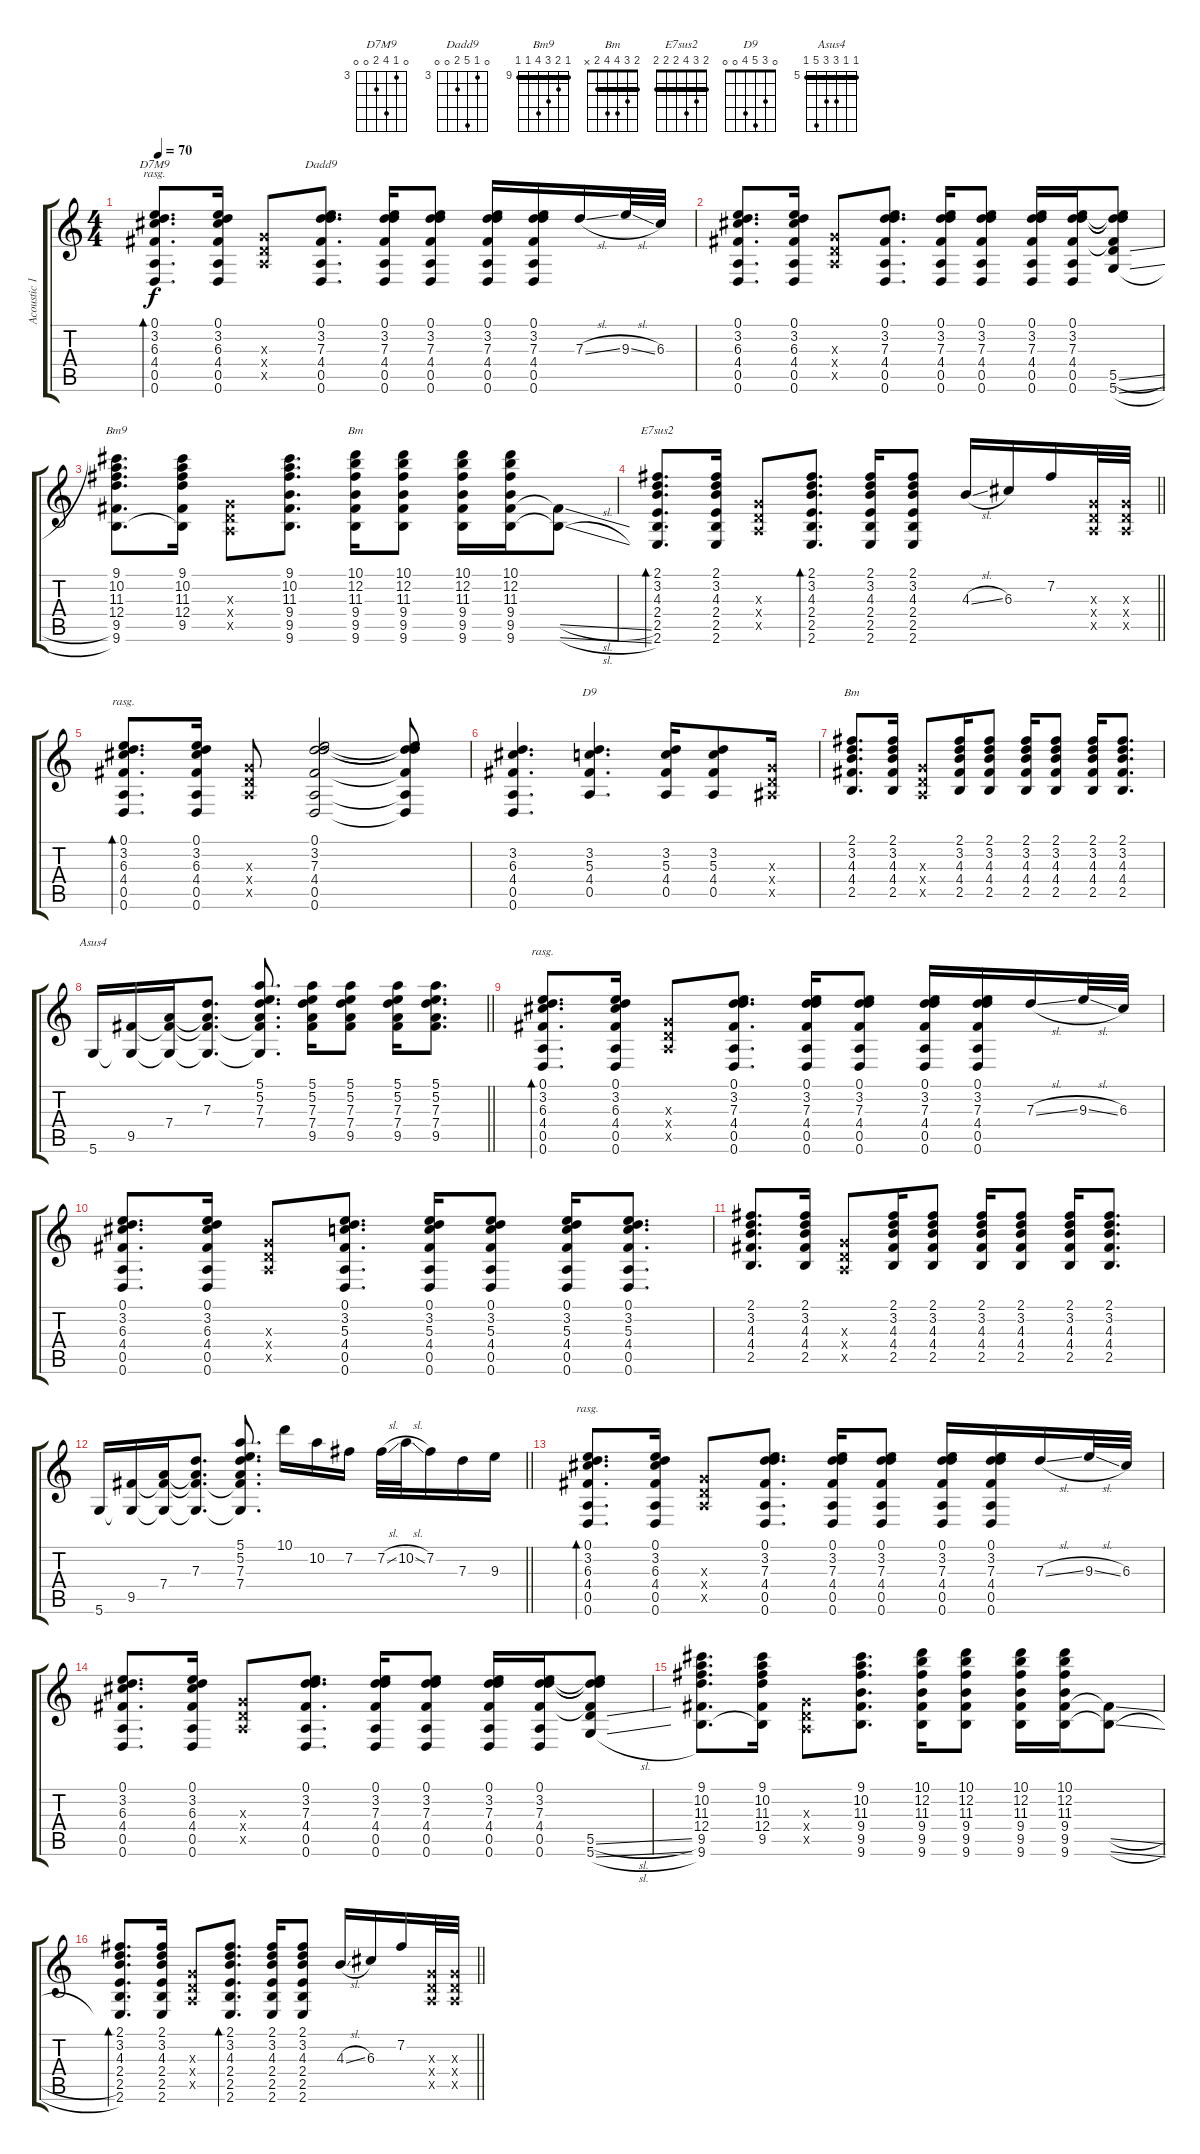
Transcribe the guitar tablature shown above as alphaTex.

\track ("Acoustic 1" "Acoustic 1") {instrument acousticguitarsteel}
\staff {score tabs}
\tuning (E4 B3 G3 D3 A2 D2) {hide}
\chord ("D7M9" 0 3 6 4 0 0) {firstfret 3}
\chord ("Dadd9" 0 3 7 4 0 0) {firstfret 3}
\chord ("Bm9" 9 10 11 12 9 9) {firstfret 9 barre 9}
\chord ("Bm" 10 12 11 9 9 9) {firstfret 9 barre 9}
\chord ("E7sus2" 2 3 4 2 2 2) {barre 2}
\chord ("D9" 0 3 5 4 0 0)
\chord ("Bm" 2 3 4 4 2 x) {barre 2}
\chord ("Asus4" 5 5 7 7 9 5) {firstfret 5 barre 5}
\ts (4 4)
\tempo 70
\clef g2
\ks c
(0.1 3.2 6.3 4.4 0.5 0.6).8{d bd 60 ch "D7M9" rasg ii dy f} (0.1 3.2 6.3 4.4 0.5 0.6).16 (0.3{x} 0.4{x} 0.5{x}).8 (0.1 3.2 7.3 4.4 0.5 0.6).8{d ch "Dadd9"} (0.1 3.2 7.3 4.4 0.5 0.6).16 (0.1 3.2 7.3 4.4 0.5 0.6).8 (0.1 3.2 7.3 4.4 0.5 0.6).16 (0.1 3.2 7.3 4.4 0.5 0.6).16 7.3{sl}.16 9.3{sl}.32 6.3.32 |
(0.1 3.2 6.3 4.4 0.5 0.6).8{d} (0.1 3.2 6.3 4.4 0.5 0.6).16 (0.3{x} 0.4{x} 0.5{x}).8 (0.1 3.2 7.3 4.4 0.5 0.6).8{d} (0.1 3.2 7.3 4.4 0.5 0.6).16 (0.1 3.2 7.3 4.4 0.5 0.6).8 (0.1 3.2 7.3 4.4 0.5 0.6).16 (0.1 3.2 7.3 4.4 0.5 0.6).16 (0.1{t} 3.2{t} 7.3{t} 4.4{t} 5.5{sl} 5.6{sl}).8 |
(9.1 10.2 11.3 12.4 9.5 9.6).8{d ch "Bm9"} (9.1 10.2 11.3 12.4 9.5 9.6{t}).16 (0.3{x} 0.4{x} 0.5{x}).8 (9.1 10.2 11.3 9.4 9.5 9.6).8{d} (10.1 12.2 11.3 9.4 9.5 9.6).16{ch "Bm"} (10.1 12.2 11.3 9.4 9.5 9.6).8 (10.1 12.2 11.3 9.4 9.5 9.6).16 (10.1 12.2 11.3 9.4 9.5 9.6).16 (9.5{sl t} 9.6{sl t}).8 |
\barLineRight lightlight
(2.1 3.2 4.3 2.4 2.5 2.6).8{d bd 60 ch "E7sus2"} (2.1 3.2 4.3 2.4 2.5 2.6).16 (0.3{x} 0.4{x} 0.5{x}).8 (2.1 3.2 4.3 2.4 2.5 2.6).8{d bd 120} (2.1 3.2 4.3 2.4 2.5 2.6).16 (2.1 3.2 4.3 2.4 2.5 2.6).8 4.3{sl}.16 6.3.16 7.2.16 (0.3{x} 0.4{x} 0.5{x}).32 (0.3{x} 0.4{x} 0.5{x}).32 |
\section ("" "")
(0.1 3.2 6.3 4.4 0.5 0.6).8{d bd 60 rasg ii} (0.1 3.2 6.3 4.4 0.5 0.6).16 (0.3{x} 0.4{x} 0.5{x}).8 (0.1 3.2 7.3 4.4 0.5 0.6).2 (0.1{t} 3.2{t} 7.3{t} 4.4{t} 0.5{t} 0.6{t}).8 |
(3.2 6.3 4.4 0.5 0.6).4{d} (3.2 5.3 4.4 0.5).4{d ch "D9"} (3.2 5.3 4.4 0.5).16 (3.2 5.3 4.4 0.5).8 (0.3{x} 0.4{x} 1.5{x}).16 |
(2.1 3.2 4.3 4.4 2.5).8{d ch "Bm"} (2.1 3.2 4.3 4.4 2.5).16 (0.3{x} 0.4{x} 0.5{x}).8 (2.1 3.2 4.3 4.4 2.5).16 (2.1 3.2 4.3 4.4 2.5).8 (2.1 3.2 4.3 4.4 2.5).16 (2.1 3.2 4.3 4.4 2.5).8 (2.1 3.2 4.3 4.4 2.5).16 (2.1 3.2 4.3 4.4 2.5).8{d} |
\barLineRight lightlight
5.6.16{ch "Asus4"} (9.5 5.6{t}).16 (7.4 9.5{t} 5.6{t}).16 (7.3 7.4{t} 9.5{t} 5.6{t}).8{d} (5.1 5.2 7.3 7.4 9.5{t} 5.6{t}).8{d} (5.1 5.2 7.3 7.4 9.5).16 (5.1 5.2 7.3 7.4 9.5).8 (5.1 5.2 7.3 7.4 9.5).16 (5.1 5.2 7.3 7.4 9.5).8{d} |
(0.1 3.2 6.3 4.4 0.5 0.6).8{d bd 60 rasg ii} (0.1 3.2 6.3 4.4 0.5 0.6).16 (0.3{x} 0.4{x} 0.5{x}).8 (0.1 3.2 7.3 4.4 0.5 0.6).8{d} (0.1 3.2 7.3 4.4 0.5 0.6).16 (0.1 3.2 7.3 4.4 0.5 0.6).8 (0.1 3.2 7.3 4.4 0.5 0.6).16 (0.1 3.2 7.3 4.4 0.5 0.6).16 7.3{sl}.16 9.3{sl}.32 6.3.32 |
(0.1 3.2 6.3 4.4 0.5 0.6).8{d} (0.1 3.2 6.3 4.4 0.5 0.6).16 (0.3{x} 0.4{x} 0.5{x}).8 (0.1 3.2 5.3 4.4 0.5 0.6).8{d} (0.1 3.2 5.3 4.4 0.5 0.6).16 (0.1 3.2 5.3 4.4 0.5 0.6).8 (0.1 3.2 5.3 4.4 0.5 0.6).16 (0.1 3.2 5.3 4.4 0.5 0.6).8{d} |
(2.1 3.2 4.3 4.4 2.5).8{d} (2.1 3.2 4.3 4.4 2.5).16 (0.3{x} 0.4{x} 0.5{x}).8 (2.1 3.2 4.3 4.4 2.5).16 (2.1 3.2 4.3 4.4 2.5).8 (2.1 3.2 4.3 4.4 2.5).16 (2.1 3.2 4.3 4.4 2.5).8 (2.1 3.2 4.3 4.4 2.5).16 (2.1 3.2 4.3 4.4 2.5).8{d} |
\barLineRight lightlight
5.6.16 (9.5 5.6{t}).16 (7.4 9.5{t} 5.6{t}).16 (7.3 7.4{t} 9.5{t} 5.6{t}).8{d} (5.1 5.2 7.3 7.4 9.5{t} 5.6{t}).8{d} 10.1.16 10.2.16 7.2.16 7.2{sl}.32 10.2{sl}.32 7.2.16 7.3.16 9.3.16 |
\section ("" "")
(0.1 3.2 6.3 4.4 0.5 0.6).8{d bd 60 rasg ii} (0.1 3.2 6.3 4.4 0.5 0.6).16 (0.3{x} 0.4{x} 0.5{x}).8 (0.1 3.2 7.3 4.4 0.5 0.6).8{d} (0.1 3.2 7.3 4.4 0.5 0.6).16 (0.1 3.2 7.3 4.4 0.5 0.6).8 (0.1 3.2 7.3 4.4 0.5 0.6).16 (0.1 3.2 7.3 4.4 0.5 0.6).16 7.3{sl}.16 9.3{sl}.32 6.3.32 |
(0.1 3.2 6.3 4.4 0.5 0.6).8{d} (0.1 3.2 6.3 4.4 0.5 0.6).16 (0.3{x} 0.4{x} 0.5{x}).8 (0.1 3.2 7.3 4.4 0.5 0.6).8{d} (0.1 3.2 7.3 4.4 0.5 0.6).16 (0.1 3.2 7.3 4.4 0.5 0.6).8 (0.1 3.2 7.3 4.4 0.5 0.6).16 (0.1 3.2 7.3 4.4 0.5 0.6).16 (0.1{t} 3.2{t} 7.3{t} 4.4{t} 5.5{sl} 5.6{sl}).8 |
(9.1 10.2 11.3 12.4 9.5 9.6).8{d} (9.1 10.2 11.3 12.4 9.5 9.6{t}).16 (0.3{x} 0.4{x} 0.5{x}).8 (9.1 10.2 11.3 9.4 9.5 9.6).8{d} (10.1 12.2 11.3 9.4 9.5 9.6).16 (10.1 12.2 11.3 9.4 9.5 9.6).8 (10.1 12.2 11.3 9.4 9.5 9.6).16 (10.1 12.2 11.3 9.4 9.5 9.6).16 (9.5{sl t} 9.6{sl t}).8 |
\barLineRight lightlight
(2.1 3.2 4.3 2.4 2.5 2.6).8{d bd 60} (2.1 3.2 4.3 2.4 2.5 2.6).16 (0.3{x} 0.4{x} 0.5{x}).8 (2.1 3.2 4.3 2.4 2.5 2.6).8{d bd 120} (2.1 3.2 4.3 2.4 2.5 2.6).16 (2.1 3.2 4.3 2.4 2.5 2.6).8 4.3{sl}.16 6.3.16 7.2.16 (0.3{x} 0.4{x} 0.5{x}).32 (0.3{x} 0.4{x} 0.5{x}).32
